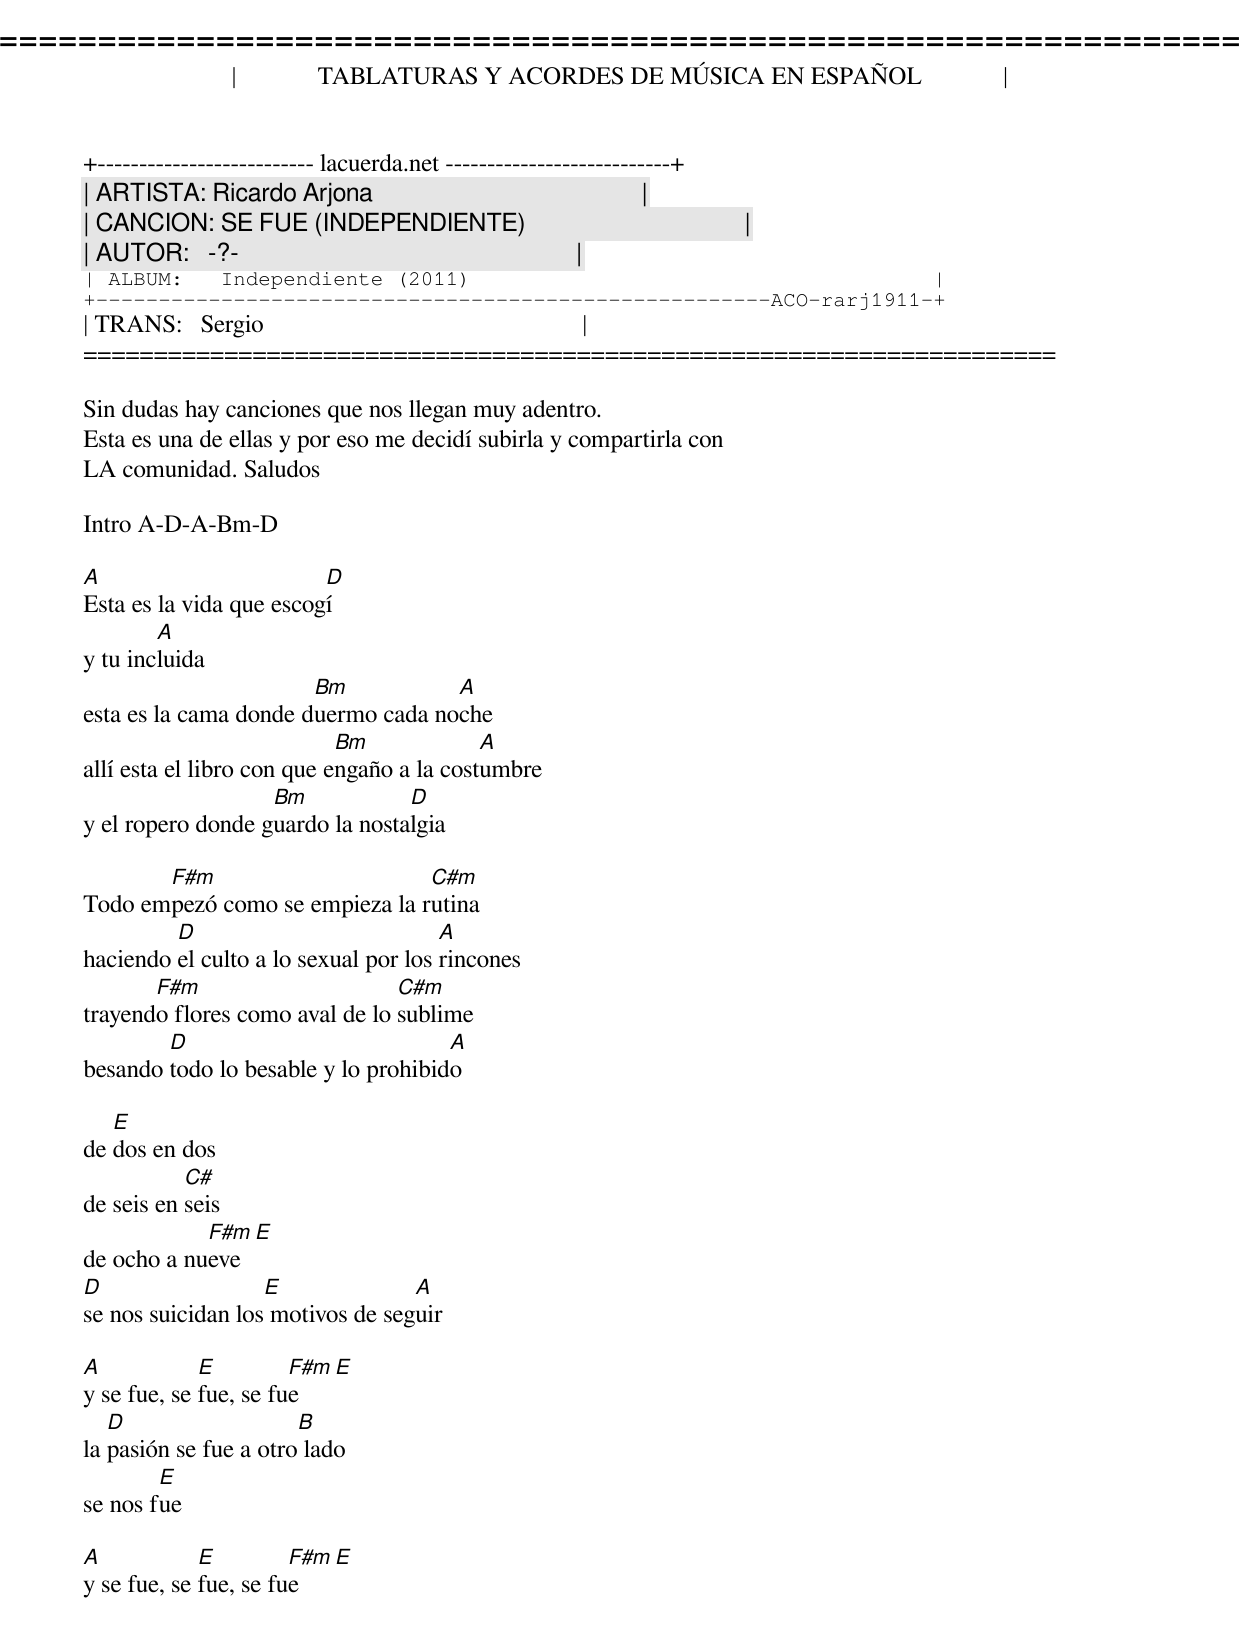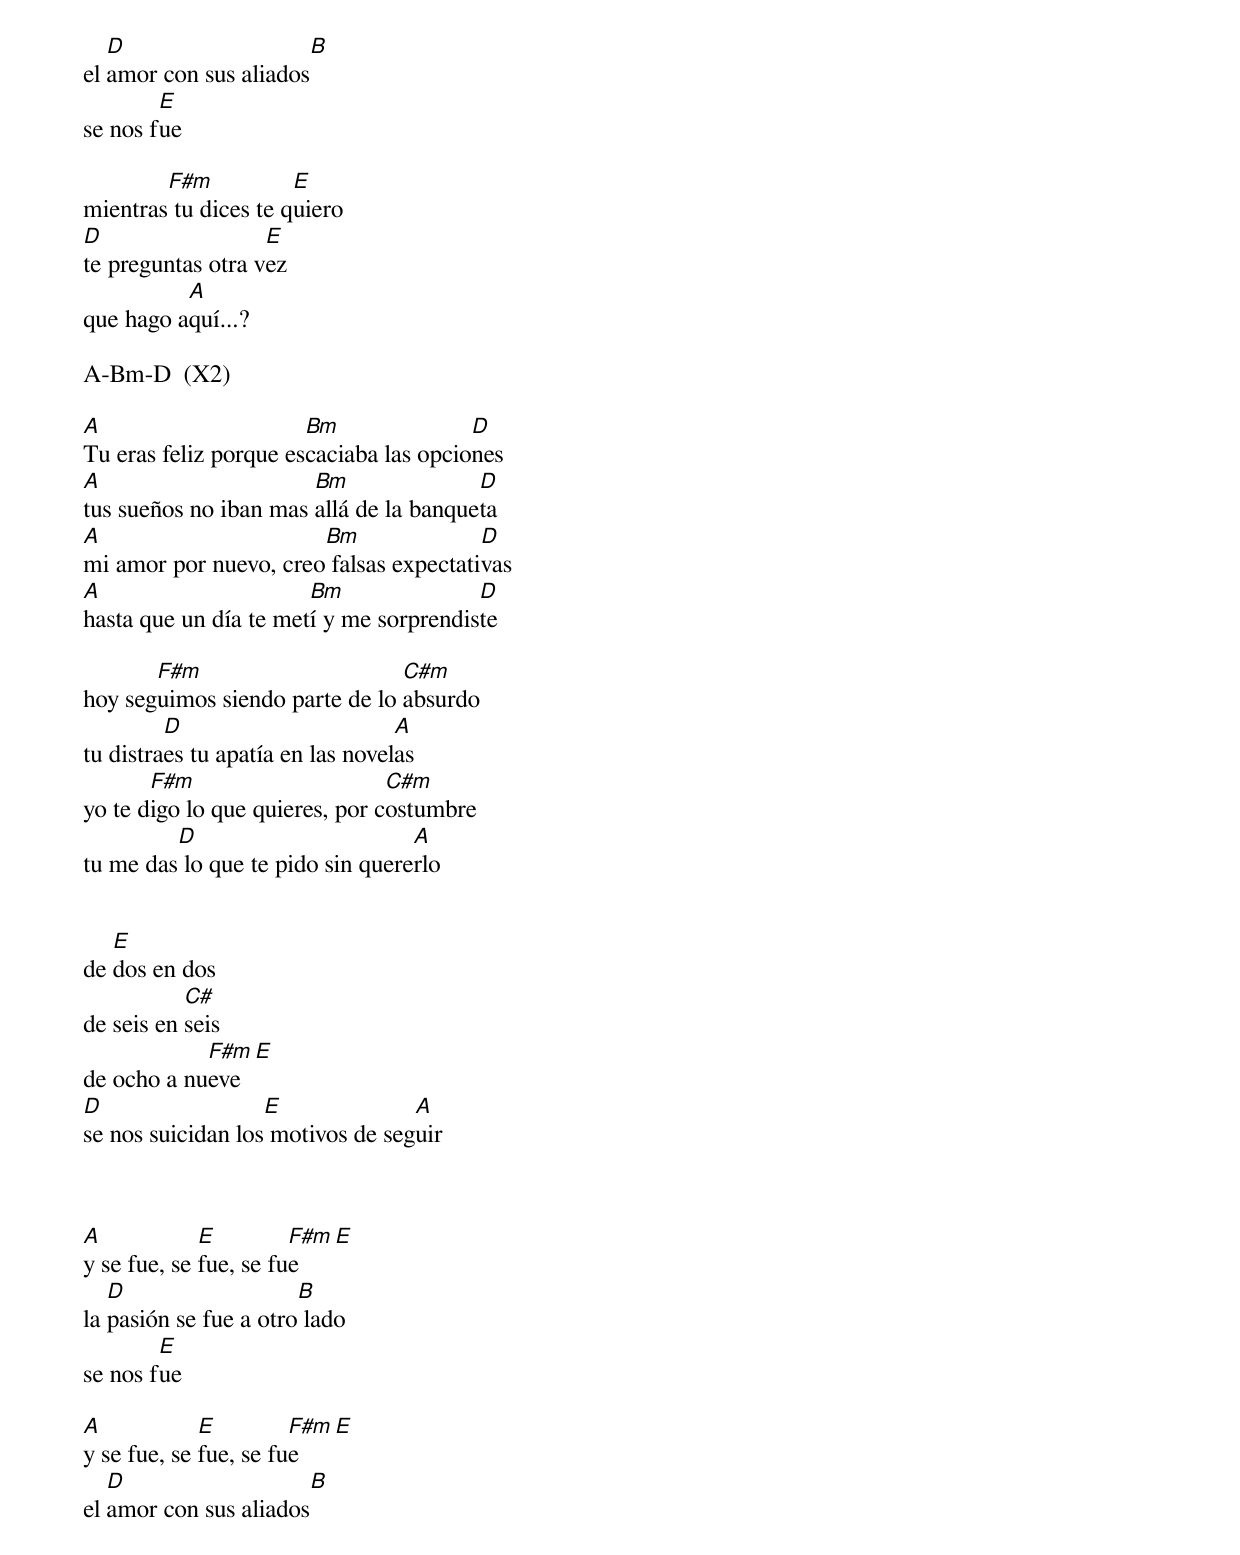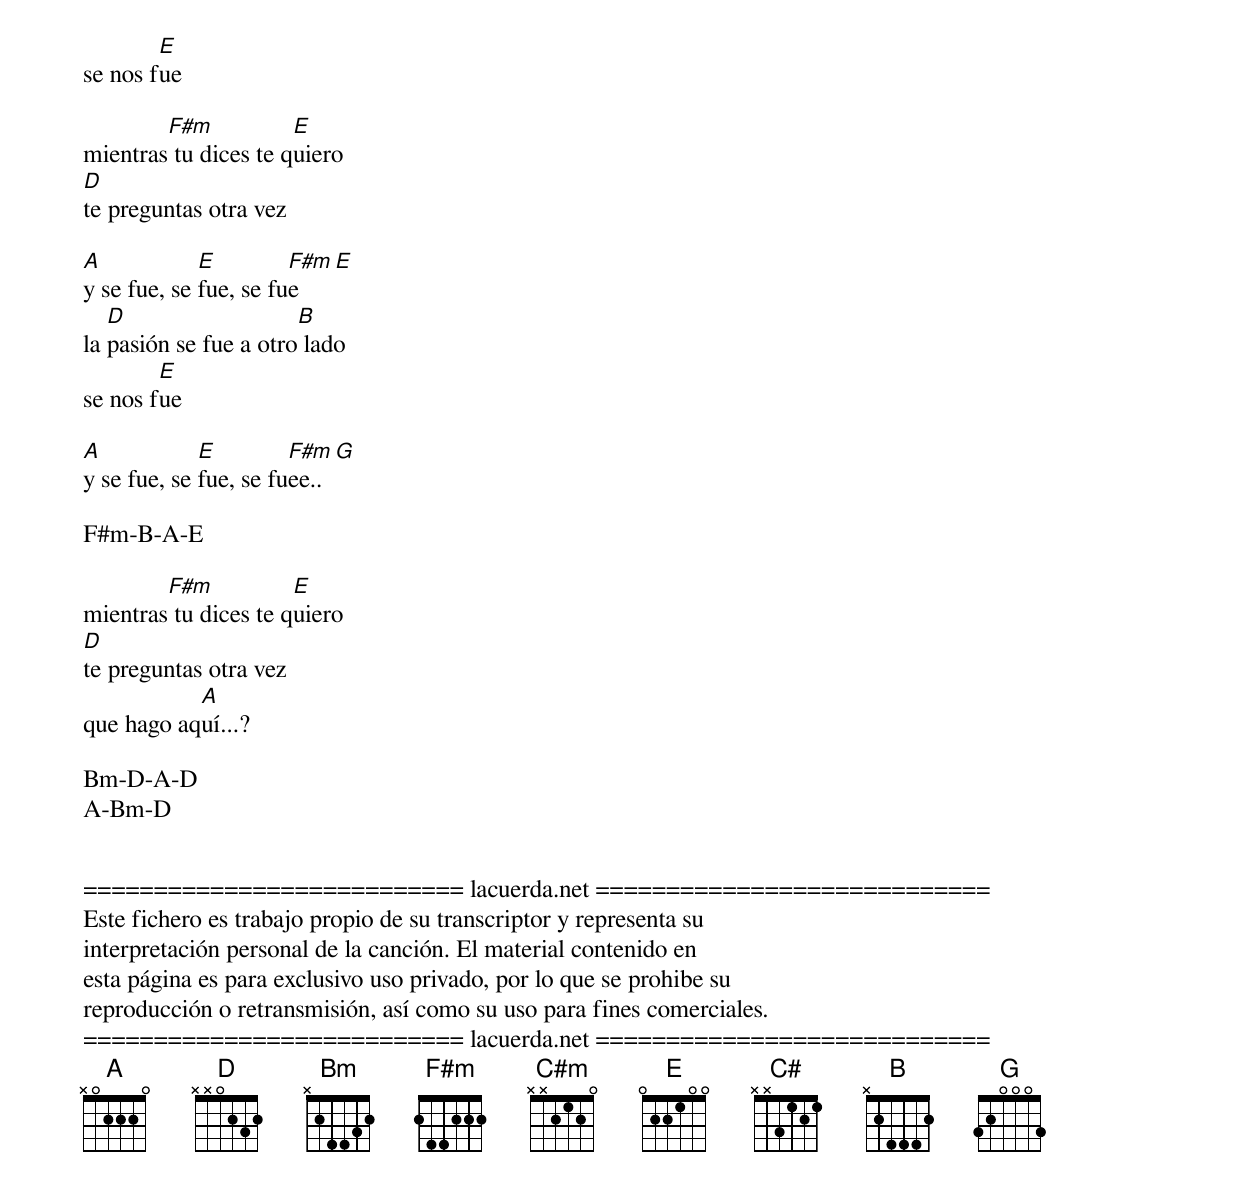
=====================================================================
|             TABLATURAS Y ACORDES DE MÚSICA EN ESPAÑOL             |
+-------------------------- lacuerda.net ---------------------------+
| ARTISTA: Ricardo Arjona                                           |
| CANCION: SE FUE (INDEPENDIENTE)                                   |
| AUTOR:   -?-                                                      |
| ALBUM:   Independiente (2011)                                     |
+------------------------------------------------------ACO-rarj1911-+
| TRANS:   Sergio                                                   |
=====================================================================

Sin dudas hay canciones que nos llegan muy adentro.
Esta es una de ellas y por eso me decidí subirla y compartirla con
LA comunidad. Saludos

Intro A-D-A-Bm-D

A                        D
Esta es la vida que escogí
        A
y tu incluida
                       Bm           A
esta es la cama donde duermo cada noche
                            Bm             A
allí esta el libro con que engaño a la costumbre
                   Bm            D
y el ropero donde guardo la nostalgia

       F#m                      C#m
Todo empezó como se empieza la rutina
         D                            A
haciendo el culto a lo sexual por los rincones
       F#m                      C#m
trayendo flores como aval de lo sublime
        D                            A
besando todo lo besable y lo prohibido

   E
de dos en dos
           C#
de seis en seis
            F#m   E
de ocho a nueve
D                  E              A
se nos suicidan los motivos de seguir

A            E         F#m     E
y se fue, se fue, se fue
   D                   B
la pasión se fue a otro lado
        E
se nos fue

A            E         F#m     E
y se fue, se fue, se fue
   D                   B
el amor con sus aliados
        E
se nos fue

        F#m           E
mientras tu dices te quiero
D                  E
te preguntas otra vez
          A
que hago aquí...?

A-Bm-D  (X2)

A                      Bm               D
Tu eras feliz porque escaciaba las opciones
A                      Bm               D
tus sueños no iban mas allá de la banqueta
A                      Bm               D
mi amor por nuevo, creo falsas expectativas
A                      Bm               D
hasta que un día te metí y me sorprendiste

       F#m                      C#m
hoy seguimos siendo parte de lo absurdo
         D                        A
tu distraes tu apatía en las novelas
       F#m                      C#m
yo te digo lo que quieres, por costumbre
         D                        A
tu me das lo que te pido sin quererlo


   E
de dos en dos
           C#
de seis en seis
            F#m   E
de ocho a nueve
D                  E              A
se nos suicidan los motivos de seguir



A            E         F#m     E
y se fue, se fue, se fue
   D                   B
la pasión se fue a otro lado
        E
se nos fue

A            E         F#m     E
y se fue, se fue, se fue
   D                   B
el amor con sus aliados
        E
se nos fue

        F#m           E
mientras tu dices te quiero
D
te preguntas otra vez

A            E         F#m     E
y se fue, se fue, se fue
   D                   B
la pasión se fue a otro lado
        E
se nos fue

A            E         F#m     G
y se fue, se fue, se fuee..

F#m-B-A-E

        F#m           E
mientras tu dices te quiero
D
te preguntas otra vez
           A
que hago aquí...?

Bm-D-A-D
A-Bm-D


=========================== lacuerda.net ============================
Este fichero es trabajo propio de su transcriptor y representa su
interpretación personal de la canción. El material contenido en
esta página es para exclusivo uso privado, por lo que se prohibe su
reproducción o retransmisión, así como su uso para fines comerciales.
=========================== lacuerda.net ============================
